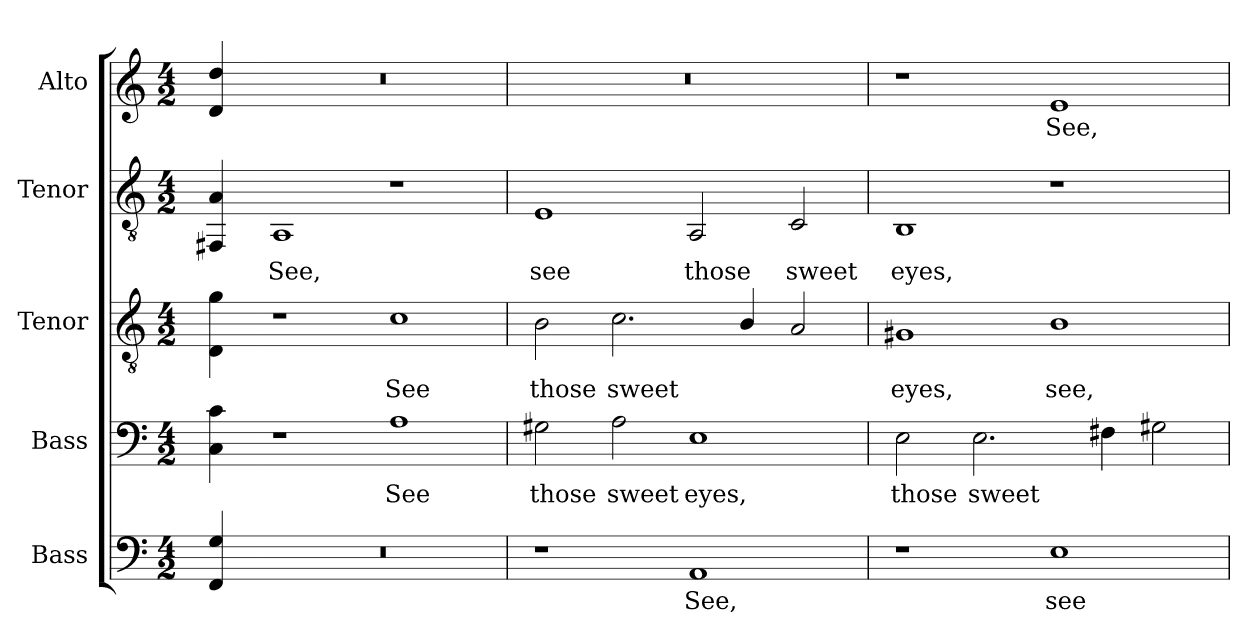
**kern	**text	**kern	**text	**kern	**text	**kern	**text	**kern	**text
*part5	*part5	*part4	*part4	*part3	*part3	*part2	*part2	*part1	*part1
*staff5	*staff5	*staff4	*staff4	*staff3	*staff3	*staff2	*staff2	*staff1	*staff1
*I"Bass	*	*I"Bass	*	*I"Tenor	*	*I"Tenor	*	*I"Alto	*
*I'B.	*	*	*	*I'T.	*	*	*	*	*
!!LO:PB:g=z
*clefF4	*	*clefF4	*	*clefGv2	*	*clefGv2	*	*clefG2	*
*	*	*	*	*ITrd7c12	*	*	*	*	*
*k[]	*	*k[]	*	*k[]	*	*k[]	*	*k[]	*
*C:	*	*C:	*	*C:	*	*C:	*	*C:	*
*M4/2	*	*M4/2	*	*M4/2	*	*M4/2	*	*M4/2	*
=	=	=	=	=	=	=	=	=	=
4FFi/ 4Gi	.	4Ci\ 4ci	.	4DDi\ 4Gi	.	4FF#Xi/ 4Ai	.	4di/ 4ddi	.
=1-	=1-	=1-	=1-	=1-	=1-	=1-	=1-	=1-	=1-
!LO:N:vis=1	!	!	!	!	!	!	!	!	!
!	!	!	!	!	!	!	!LO:LY:b:color=#000000	!LO:N:vis=1	!
0r	.	1r	.	1r	.	1AAi	See,	0r	.
!	!	!	!LO:LY:b:color=#000000	!	!	!	!	!	!
!	!	!	!	!	!LO:LY:b:color=#000000	!	!	!	!
.	.	1Ai	See	1Ci	See	1r	.	.	.
=2	=2	=2	=2	=2	=2	=2	=2	=2	=2
!	!	!	!LO:LY:b:color=#000000	!	!	!	!	!	!
!	!	!	!	!	!LO:LY:b:color=#000000	!	!	!	!
!	!	!	!	!	!	!	!LO:LY:b:color=#000000	!LO:N:vis=1	!
1r	.	2G#Xi\	those	2BBi\	those	1Ei	see	0r	.
!	!	!	!LO:LY:b:color=#000000	!	!	!	!	!	!
!	!	!	!	!	!LO:LY:b:color=#000000	!	!	!	!
.	.	2Ai\	sweet	2.Ci\	sweet	.	.	.	.
!	!LO:LY:b:color=#000000	!	!	!	!	!	!	!	!
!	!	!	!LO:LY:b:color=#000000	!	!	!	!	!	!
!	!	!	!	!	!	!	!LO:LY:b:color=#000000	!	!
1AAi	See,	1Ei	eyes,	.	.	2AAi/	those	.	.
.	.	.	.	4BBi/	.	.	.	.	.
!	!	!	!	!	!	!	!LO:LY:b:color=#000000	!	!
.	.	.	.	2AAi/	.	2Ci/	sweet	.	.
=3	=3	=3	=3	=3	=3	=3	=3	=3	=3
!	!	!	!LO:LY:b:color=#000000	!	!	!	!	!	!
!	!	!	!	!	!LO:LY:b:color=#000000	!	!	!	!
!	!	!	!	!	!	!	!LO:LY:b:color=#000000	!	!
1r	.	2Ei\	those	1GG#Xi	eyes,	1BBi	eyes,	1r	.
!	!	!	!LO:LY:b:color=#000000	!	!	!	!	!	!
.	.	2.Ei\	sweet	.	.	.	.	.	.
!	!LO:LY:b:color=#000000	!	!	!	!	!	!	!	!
!	!	!	!	!	!LO:LY:b:color=#000000	!	!	!	!
!	!	!	!	!	!	!	!	!	!LO:LY:b:color=#000000
1Ei	see	.	.	1BBi	see,	1r	.	1ei	See,
.	.	4F#Xi\	.	.	.	.	.	.	.
.	.	2G#Xi\	.	.	.	.	.	.	.
=	=	=	=	=	=	=	=	=	=
*-	*-	*-	*-	*-	*-	*-	*-	*-	*-
